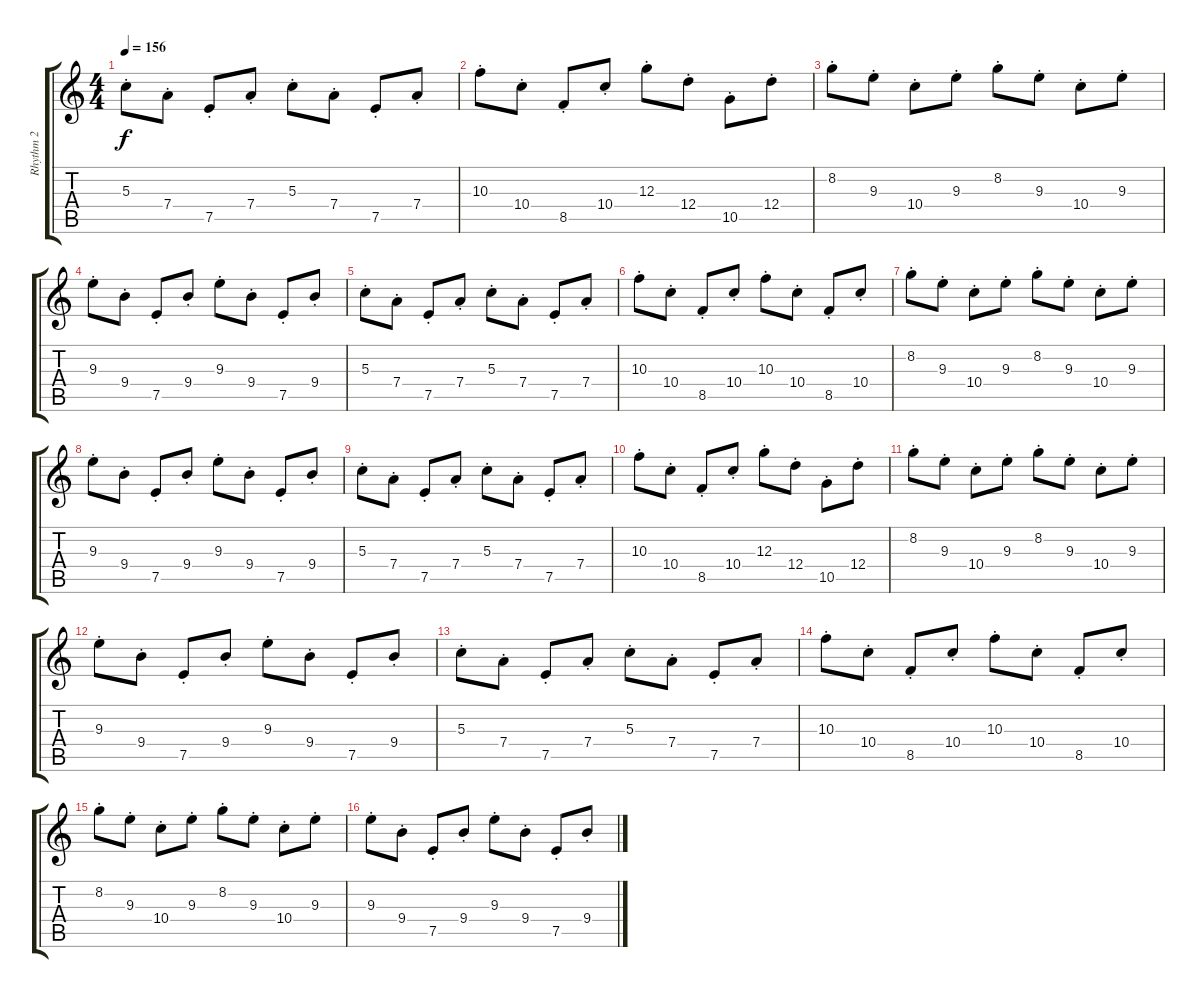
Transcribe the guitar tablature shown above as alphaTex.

\track ("Rhythm 2" "Rhythm 2") {instrument electricguitarmuted}
\staff {score tabs}
\tuning (E4 B3 G3 D3 A2 E2) {hide}
\ts (4 4)
\tempo 156
\clef g2
\ks c
5.3{st}.8{dy f} 7.4{st}.8 7.5{st}.8 7.4{st}.8 5.3{st}.8 7.4{st}.8 7.5{st}.8 7.4{st}.8 |
10.3{st}.8 10.4{st}.8 8.5{st}.8 10.4{st}.8 12.3{st}.8 12.4{st}.8 10.5{st}.8 12.4{st}.8 |
8.2{st}.8 9.3{st}.8 10.4{st}.8 9.3{st}.8 8.2{st}.8 9.3{st}.8 10.4{st}.8 9.3{st}.8 |
9.3{st}.8 9.4{st}.8 7.5{st}.8 9.4{st}.8 9.3{st}.8 9.4{st}.8 7.5{st}.8 9.4{st}.8 |
5.3{st}.8 7.4{st}.8 7.5{st}.8 7.4{st}.8 5.3{st}.8 7.4{st}.8 7.5{st}.8 7.4{st}.8 |
10.3{st}.8 10.4{st}.8 8.5{st}.8 10.4{st}.8 10.3{st}.8 10.4{st}.8 8.5{st}.8 10.4{st}.8 |
8.2{st}.8 9.3{st}.8 10.4{st}.8 9.3{st}.8 8.2{st}.8 9.3{st}.8 10.4{st}.8 9.3{st}.8 |
9.3{st}.8 9.4{st}.8 7.5{st}.8 9.4{st}.8 9.3{st}.8 9.4{st}.8 7.5{st}.8 9.4{st}.8 |
5.3{st}.8 7.4{st}.8 7.5{st}.8 7.4{st}.8 5.3{st}.8 7.4{st}.8 7.5{st}.8 7.4{st}.8 |
10.3{st}.8 10.4{st}.8 8.5{st}.8 10.4{st}.8 12.3{st}.8 12.4{st}.8 10.5{st}.8 12.4{st}.8 |
8.2{st}.8{volume 6} 9.3{st}.8 10.4{st}.8 9.3{st}.8 8.2{st}.8 9.3{st}.8 10.4{st}.8 9.3{st}.8 |
9.3{st}.8 9.4{st}.8 7.5{st}.8 9.4{st}.8 9.3{st}.8 9.4{st}.8 7.5{st}.8 9.4{st}.8 |
5.3{st}.8 7.4{st}.8 7.5{st}.8 7.4{st}.8 5.3{st}.8 7.4{st}.8 7.5{st}.8 7.4{st}.8 |
10.3{st}.8 10.4{st}.8 8.5{st}.8 10.4{st}.8 10.3{st}.8 10.4{st}.8 8.5{st}.8 10.4{st}.8 |
8.2{st}.8{volume 3} 9.3{st}.8 10.4{st}.8 9.3{st}.8 8.2{st}.8 9.3{st}.8 10.4{st}.8 9.3{st}.8 |
9.3{st}.8 9.4{st}.8 7.5{st}.8 9.4{st}.8 9.3{st}.8 9.4{st}.8 7.5{st}.8 9.4{st}.8
